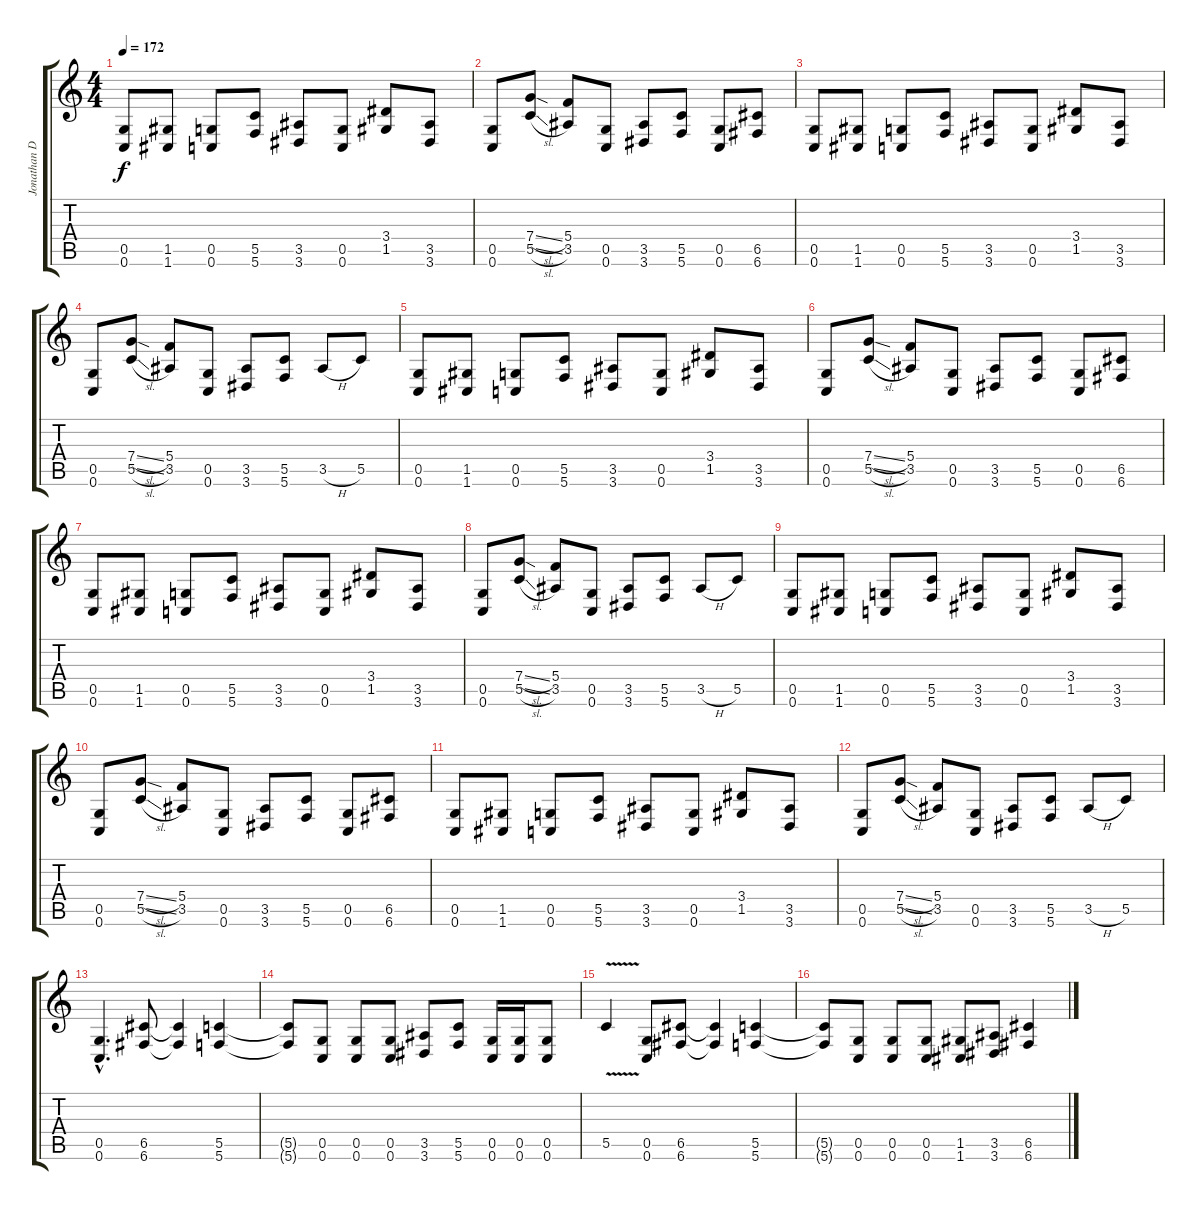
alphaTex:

\track ("Jonathan Donais" "Jonathan D") {instrument distortionguitar}
\staff {score tabs}
\tuning (D4 A3 F3 C3 G2 C2) {hide}
\ts (4 4)
\tempo 172
\clef g2
\ks c
(0.5 0.6).8{dy f volume 5 instrument distortionguitar} (1.5 1.6).8 (0.5 0.6).8 (5.5 5.6).8 (3.5 3.6).8 (0.5 0.6).8 (3.4 1.5).8 (3.5 3.6).8 |
(0.5 0.6).8 (7.4{sl} 5.5{sl}).8 (5.4 3.5).8 (0.5 0.6).8 (3.5 3.6).8 (5.5 5.6).8 (0.5 0.6).8 (6.5 6.6).8 |
(0.5 0.6).8 (1.5 1.6).8 (0.5 0.6).8 (5.5 5.6).8 (3.5 3.6).8 (0.5 0.6).8 (3.4 1.5).8 (3.5 3.6).8 |
(0.5 0.6).8 (7.4{sl} 5.5{sl}).8 (5.4 3.5).8 (0.5 0.6).8 (3.5 3.6).8 (5.5 5.6).8 3.5{h}.8 5.5.8 |
(0.5 0.6).8{volume 13} (1.5 1.6).8 (0.5 0.6).8 (5.5 5.6).8 (3.5 3.6).8 (0.5 0.6).8 (3.4 1.5).8 (3.5 3.6).8 |
(0.5 0.6).8 (7.4{sl} 5.5{sl}).8 (5.4 3.5).8 (0.5 0.6).8 (3.5 3.6).8 (5.5 5.6).8 (0.5 0.6).8 (6.5 6.6).8 |
(0.5 0.6).8 (1.5 1.6).8 (0.5 0.6).8 (5.5 5.6).8 (3.5 3.6).8 (0.5 0.6).8 (3.4 1.5).8 (3.5 3.6).8 |
(0.5 0.6).8 (7.4{sl} 5.5{sl}).8 (5.4 3.5).8 (0.5 0.6).8 (3.5 3.6).8 (5.5 5.6).8 3.5{h}.8 5.5.8 |
(0.5 0.6).8 (1.5 1.6).8 (0.5 0.6).8 (5.5 5.6).8 (3.5 3.6).8 (0.5 0.6).8 (3.4 1.5).8 (3.5 3.6).8 |
(0.5 0.6).8 (7.4{sl} 5.5{sl}).8 (5.4 3.5).8 (0.5 0.6).8 (3.5 3.6).8 (5.5 5.6).8 (0.5 0.6).8 (6.5 6.6).8 |
(0.5 0.6).8 (1.5 1.6).8 (0.5 0.6).8 (5.5 5.6).8 (3.5 3.6).8 (0.5 0.6).8 (3.4 1.5).8 (3.5 3.6).8 |
(0.5 0.6).8 (7.4{sl} 5.5{sl}).8 (5.4 3.5).8 (0.5 0.6).8 (3.5 3.6).8 (5.5 5.6).8 3.5{h}.8 5.5.8 |
(0.5{hac} 0.6{hac}).4{d} (6.5 6.6).8 (6.5{t} 6.6{t}).4 (5.5 5.6).4 |
(5.5{t} 5.6{t}).8 (0.5 0.6).8 (0.5 0.6).8 (0.5 0.6).8 (3.5 3.6).8 (5.5 5.6).8 (0.5 0.6).16 (0.5 0.6).16 (0.5 0.6).8 |
5.5{v}.4 (0.5 0.6).8 (6.5 6.6).8 (6.5{t} 6.6{t}).4 (5.5 5.6).4 |
(5.5{t} 5.6{t}).8 (0.5 0.6).8 (0.5 0.6).8 (0.5 0.6).8 (1.5 1.6).8 (3.5 3.6).8 (6.5 6.6).4
